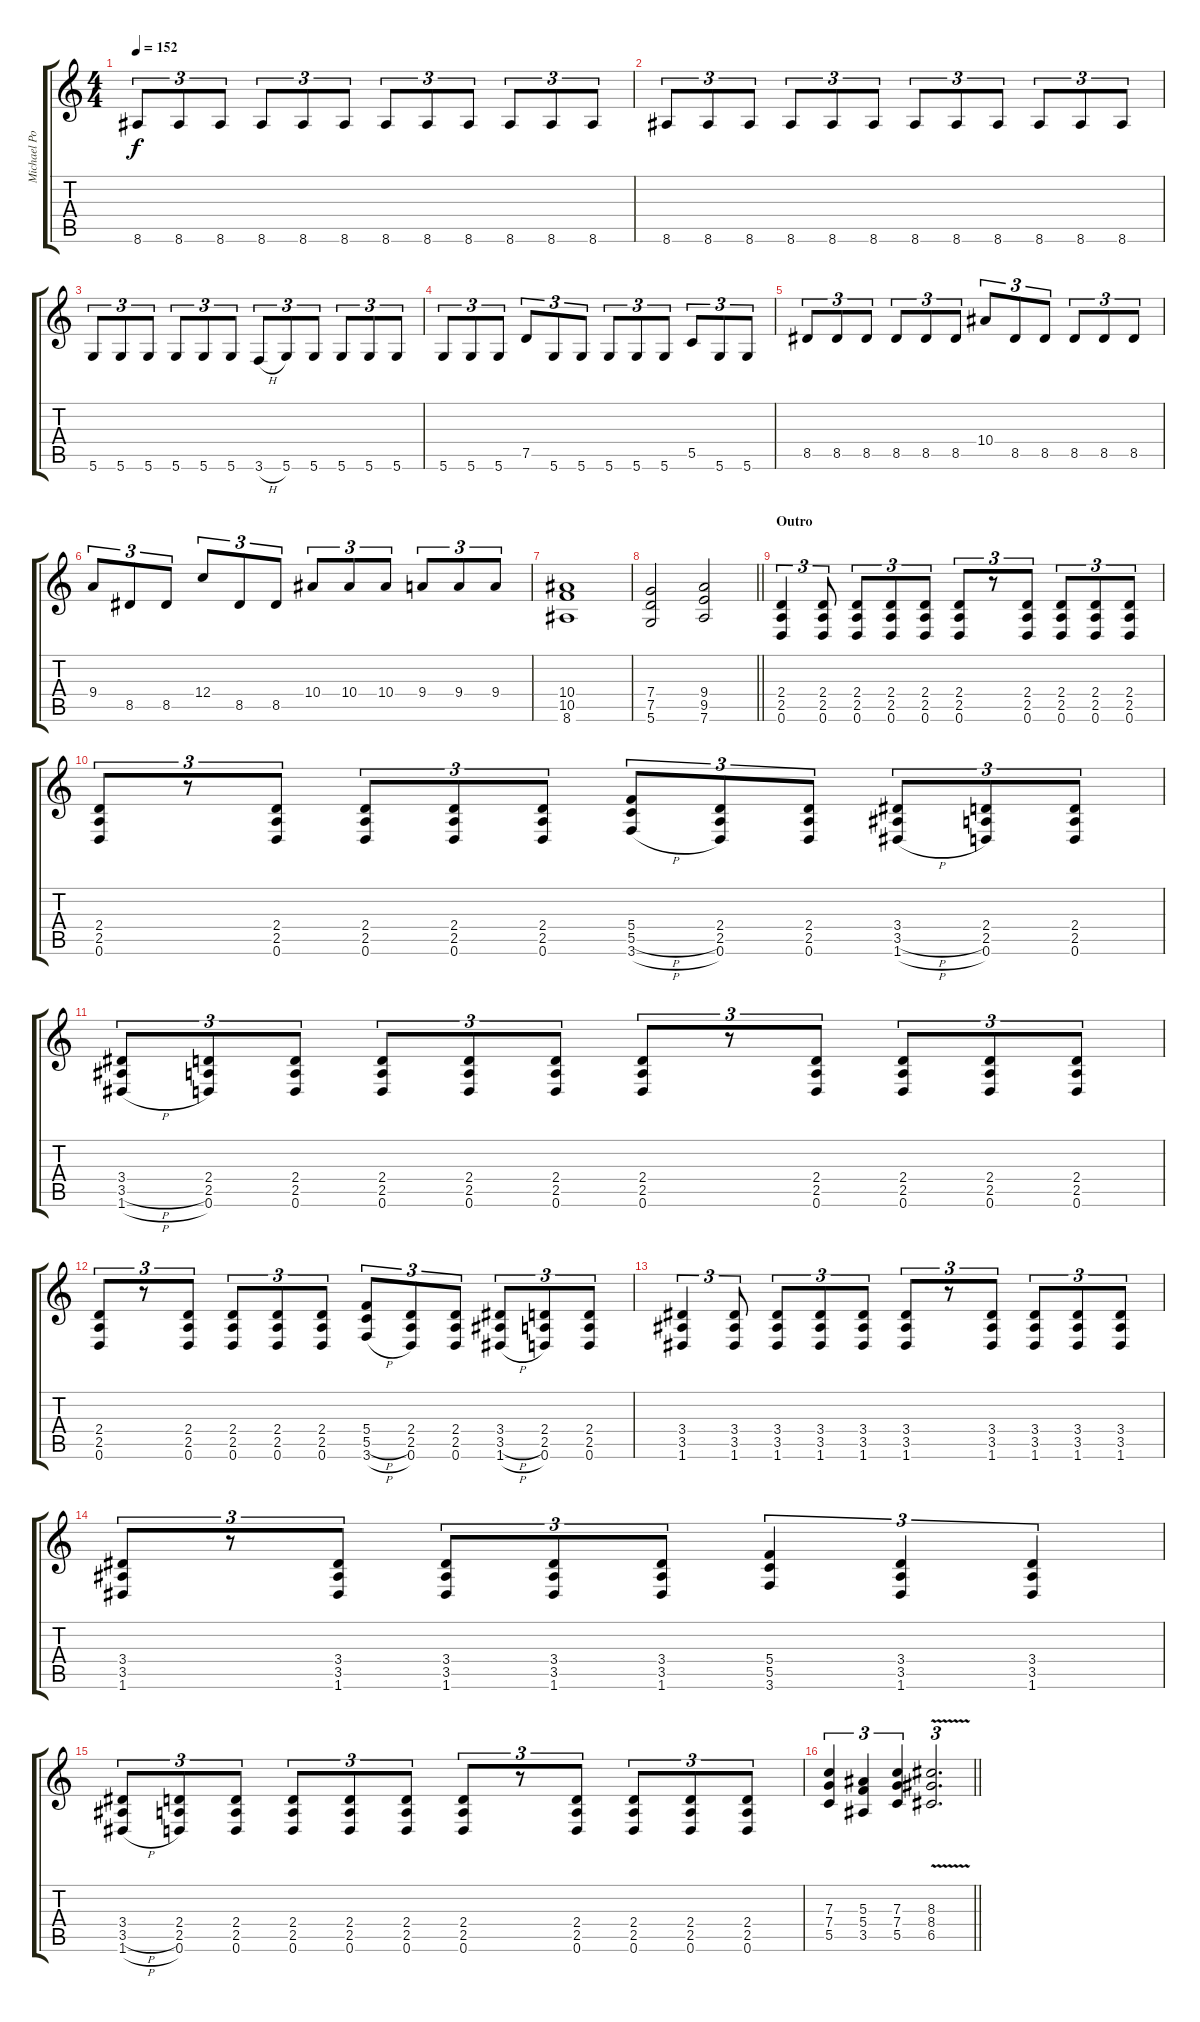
\track ("Michael Poulsen" "Michael Po") {instrument distortionguitar}
\staff {score tabs}
\tuning (D4 A3 F3 C3 G2 D2) {hide}
\ts (4 4)
\tempo 152
\clef g2
\ks c
8.6.8{tu (3 2) dy f} 8.6.8{tu (3 2)} 8.6.8{tu (3 2)} 8.6.8{tu (3 2)} 8.6.8{tu (3 2)} 8.6.8{tu (3 2)} 8.6.8{tu (3 2)} 8.6.8{tu (3 2)} 8.6.8{tu (3 2)} 8.6.8{tu (3 2)} 8.6.8{tu (3 2)} 8.6.8{tu (3 2)} |
8.6.8{tu (3 2)} 8.6.8{tu (3 2)} 8.6.8{tu (3 2)} 8.6.8{tu (3 2)} 8.6.8{tu (3 2)} 8.6.8{tu (3 2)} 8.6.8{tu (3 2)} 8.6.8{tu (3 2)} 8.6.8{tu (3 2)} 8.6.8{tu (3 2)} 8.6.8{tu (3 2)} 8.6.8{tu (3 2)} |
5.6.8{tu (3 2)} 5.6.8{tu (3 2)} 5.6.8{tu (3 2)} 5.6.8{tu (3 2)} 5.6.8{tu (3 2)} 5.6.8{tu (3 2)} 3.6{h}.8{tu (3 2)} 5.6.8{tu (3 2)} 5.6.8{tu (3 2)} 5.6.8{tu (3 2)} 5.6.8{tu (3 2)} 5.6.8{tu (3 2)} |
5.6.8{tu (3 2)} 5.6.8{tu (3 2)} 5.6.8{tu (3 2)} 7.5.8{tu (3 2)} 5.6.8{tu (3 2)} 5.6.8{tu (3 2)} 5.6.8{tu (3 2)} 5.6.8{tu (3 2)} 5.6.8{tu (3 2)} 5.5.8{tu (3 2)} 5.6.8{tu (3 2)} 5.6.8{tu (3 2)} |
8.5.8{tu (3 2)} 8.5.8{tu (3 2)} 8.5.8{tu (3 2)} 8.5.8{tu (3 2)} 8.5.8{tu (3 2)} 8.5.8{tu (3 2)} 10.4.8{tu (3 2)} 8.5.8{tu (3 2)} 8.5.8{tu (3 2)} 8.5.8{tu (3 2)} 8.5.8{tu (3 2)} 8.5.8{tu (3 2)} |
9.4.8{tu (3 2)} 8.5.8{tu (3 2)} 8.5.8{tu (3 2)} 12.4.8{tu (3 2)} 8.5.8{tu (3 2)} 8.5.8{tu (3 2)} 10.4.8{tu (3 2)} 10.4.8{tu (3 2)} 10.4.8{tu (3 2)} 9.4.8{tu (3 2)} 9.4.8{tu (3 2)} 9.4.8{tu (3 2)} |
(10.4 10.5 8.6).1 |
\barLineRight lightlight
(7.4 7.5 5.6).2 (9.4 9.5 7.6).2 |
\section ("" "Outro")
(2.4 2.5 0.6).4{tu (3 2)} (2.4 2.5 0.6).8{tu (3 2)} (2.4 2.5 0.6).8{tu (3 2)} (2.4 2.5 0.6).8{tu (3 2)} (2.4 2.5 0.6).8{tu (3 2)} (2.4 2.5 0.6).8{tu (3 2)} r.8{tu (3 2)} (2.4 2.5 0.6).8{tu (3 2)} (2.4 2.5 0.6).8{tu (3 2)} (2.4 2.5 0.6).8{tu (3 2)} (2.4 2.5 0.6).8{tu (3 2)} |
(2.4 2.5 0.6).8{tu (3 2)} r.8{tu (3 2)} (2.4 2.5 0.6).8{tu (3 2)} (2.4 2.5 0.6).8{tu (3 2)} (2.4 2.5 0.6).8{tu (3 2)} (2.4 2.5 0.6).8{tu (3 2)} (5.4 5.5{h} 3.6{h}).8{tu (3 2)} (2.4 2.5 0.6).8{tu (3 2)} (2.4 2.5 0.6).8{tu (3 2)} (3.4 3.5{h} 1.6{h}).8{tu (3 2)} (2.4 2.5 0.6).8{tu (3 2)} (2.4 2.5 0.6).8{tu (3 2)} |
(3.4 3.5{h} 1.6{h}).8{tu (3 2)} (2.4 2.5 0.6).8{tu (3 2)} (2.4 2.5 0.6).8{tu (3 2)} (2.4 2.5 0.6).8{tu (3 2)} (2.4 2.5 0.6).8{tu (3 2)} (2.4 2.5 0.6).8{tu (3 2)} (2.4 2.5 0.6).8{tu (3 2)} r.8{tu (3 2)} (2.4 2.5 0.6).8{tu (3 2)} (2.4 2.5 0.6).8{tu (3 2)} (2.4 2.5 0.6).8{tu (3 2)} (2.4 2.5 0.6).8{tu (3 2)} |
(2.4 2.5 0.6).8{tu (3 2)} r.8{tu (3 2)} (2.4 2.5 0.6).8{tu (3 2)} (2.4 2.5 0.6).8{tu (3 2)} (2.4 2.5 0.6).8{tu (3 2)} (2.4 2.5 0.6).8{tu (3 2)} (5.4 5.5{h} 3.6{h}).8{tu (3 2)} (2.4 2.5 0.6).8{tu (3 2)} (2.4 2.5 0.6).8{tu (3 2)} (3.4 3.5{h} 1.6{h}).8{tu (3 2)} (2.4 2.5 0.6).8{tu (3 2)} (2.4 2.5 0.6).8{tu (3 2)} |
(3.4 3.5 1.6).4{tu (3 2)} (3.4 3.5 1.6).8{tu (3 2)} (3.4 3.5 1.6).8{tu (3 2)} (3.4 3.5 1.6).8{tu (3 2)} (3.4 3.5 1.6).8{tu (3 2)} (3.4 3.5 1.6).8{tu (3 2)} r.8{tu (3 2)} (3.4 3.5 1.6).8{tu (3 2)} (3.4 3.5 1.6).8{tu (3 2)} (3.4 3.5 1.6).8{tu (3 2)} (3.4 3.5 1.6).8{tu (3 2)} |
(3.4 3.5 1.6).8{tu (3 2)} r.8{tu (3 2)} (3.4 3.5 1.6).8{tu (3 2)} (3.4 3.5 1.6).8{tu (3 2)} (3.4 3.5 1.6).8{tu (3 2)} (3.4 3.5 1.6).8{tu (3 2)} (5.4 5.5 3.6).4{tu (3 2)} (3.4 3.5 1.6).4{tu (3 2)} (3.4 3.5 1.6).4{tu (3 2)} |
(3.4 3.5{h} 1.6{h}).8{tu (3 2)} (2.4 2.5 0.6).8{tu (3 2)} (2.4 2.5 0.6).8{tu (3 2)} (2.4 2.5 0.6).8{tu (3 2)} (2.4 2.5 0.6).8{tu (3 2)} (2.4 2.5 0.6).8{tu (3 2)} (2.4 2.5 0.6).8{tu (3 2)} r.8{tu (3 2)} (2.4 2.5 0.6).8{tu (3 2)} (2.4 2.5 0.6).8{tu (3 2)} (2.4 2.5 0.6).8{tu (3 2)} (2.4 2.5 0.6).8{tu (3 2)} |
\barLineRight lightlight
(7.3 7.4 5.5).4{tu (3 2)} (5.3 5.4 3.5).4{tu (3 2)} (7.3 7.4 5.5).4{tu (3 2)} (8.3{v} 8.4 6.5{v}).2{d tu (3 2)}
